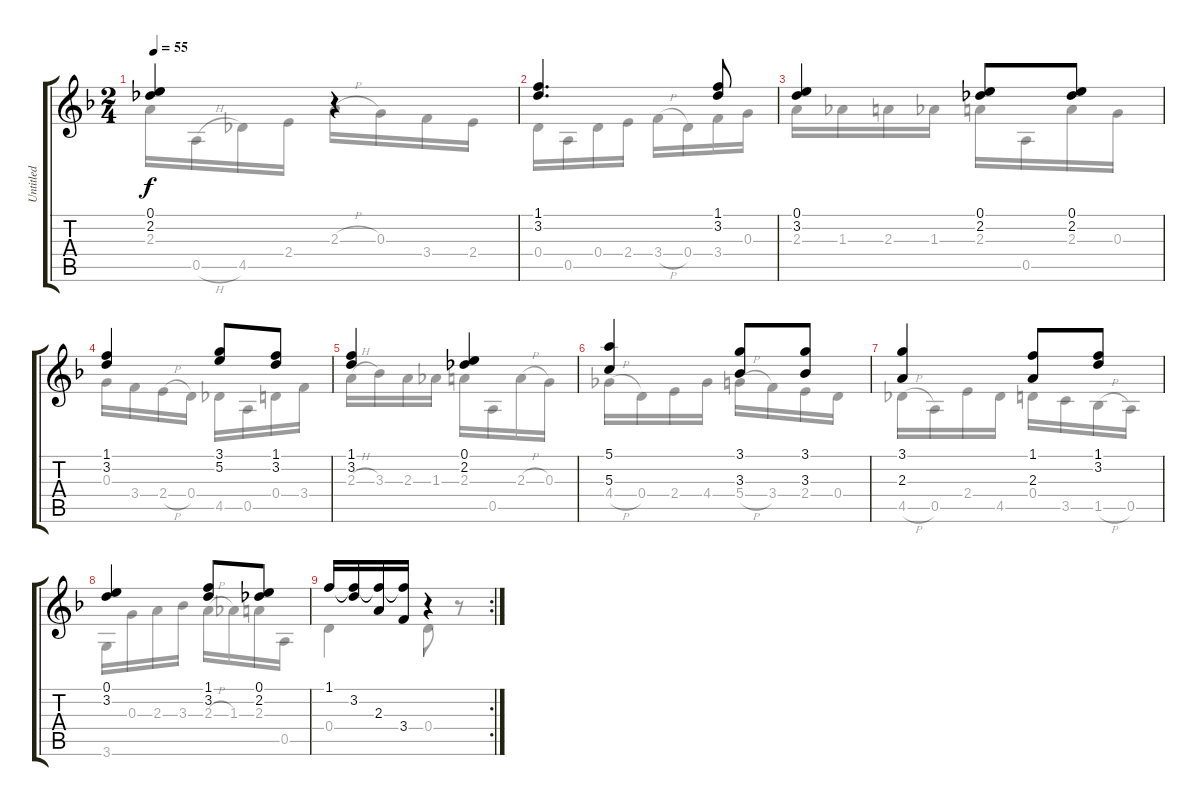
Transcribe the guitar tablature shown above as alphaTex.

\track ("Untitled" "Untitled") {instrument acousticguitarnylon}
\staff {score tabs}
\tuning (E4 B3 G3 D3 A2 E2) {hide}
\voice
\ts (2 4)
\tempo 55
\clef g2
\ks f
(0.1 2.2).4{dy f} r.4 |
(1.1 3.2).4{d} (1.1 3.2).8 |
(0.1 3.2).4 (0.1 2.2).8 (0.1 2.2).8 |
(1.1 3.2).4 (3.1 5.2).8 (1.1 3.2).8 |
(1.1 3.2).4 (0.1 2.2).4 |
(5.1 5.3).4 (3.1 3.3).8 (3.1 3.3).8 |
(3.1 2.3).4 (1.1 2.3).8 (1.1 3.2).8 |
(0.1 3.2).4 (1.1 3.2).8 (0.1 2.2).8 |
\rc 2
1.1.16 (1.1{t} 3.2).16 (1.1{t} 2.3).16 (1.1{t} 3.4).16 r.4
\voice
\clef g2
\ottava regular
\simile none
\ks f
2.3.16{dy f} 0.5{h}.16 4.5.16 2.4.16 2.3{h}.16 0.3.16 3.4.16 2.4.16 |
0.4.16 0.5.16 0.4.16 2.4.16 3.4{h}.16 0.4.16 3.4.16 0.3.16 |
2.3.16 1.3.16 2.3.16 1.3.16 2.3.16 0.5.16 2.3.16 0.3.16 |
0.3.16 3.4.16 2.4{h}.16 0.4.16 4.5.16 0.5.16 0.4.16 3.4.16 |
2.3{h}.16 3.3.16 2.3.16 1.3.16 2.3.16 0.5.16 2.3{h}.16 0.3.16 |
4.4{h}.16 0.4.16 2.4.16 4.4.16 5.4{h}.16 3.4.16 2.4.16 0.4.16 |
4.5{h}.16 0.5.16 2.4.16 4.5.16 0.4.16 3.5.16 1.5{h}.16 0.5.16 |
3.6.16 0.3.16 2.3.16 3.3.16 2.3{h}.16 1.3.16 2.3.16 0.5.16 |
0.4.4 0.4.8 r.8
